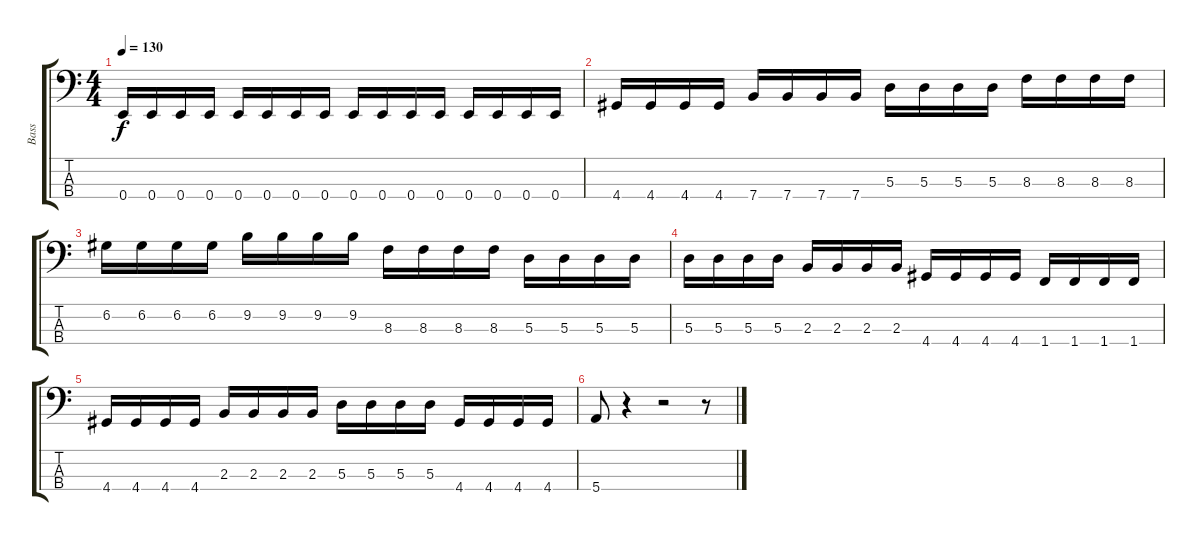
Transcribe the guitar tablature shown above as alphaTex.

\track ("Bass" "Bass") {instrument electricbassfinger}
\staff {score tabs}
\tuning (G2 D2 A1 E1) {hide}
\ts (4 4)
\tempo 130
\clef f4
\ks c
0.4.16{dy f} 0.4.16 0.4.16 0.4.16 0.4.16 0.4.16 0.4.16 0.4.16 0.4.16 0.4.16 0.4.16 0.4.16 0.4.16 0.4.16 0.4.16 0.4.16 |
4.4.16 4.4.16 4.4.16 4.4.16 7.4.16 7.4.16 7.4.16 7.4.16 5.3.16 5.3.16 5.3.16 5.3.16 8.3.16 8.3.16 8.3.16 8.3.16 |
6.2.16 6.2.16 6.2.16 6.2.16 9.2.16 9.2.16 9.2.16 9.2.16 8.3.16 8.3.16 8.3.16 8.3.16 5.3.16 5.3.16 5.3.16 5.3.16 |
5.3.16 5.3.16 5.3.16 5.3.16 2.3.16 2.3.16 2.3.16 2.3.16 4.4.16 4.4.16 4.4.16 4.4.16 1.4.16 1.4.16 1.4.16 1.4.16 |
4.4.16 4.4.16 4.4.16 4.4.16 2.3.16 2.3.16 2.3.16 2.3.16 5.3.16 5.3.16 5.3.16 5.3.16 4.4.16 4.4.16 4.4.16 4.4.16 |
5.4.8 r.4 r.2 r.8
